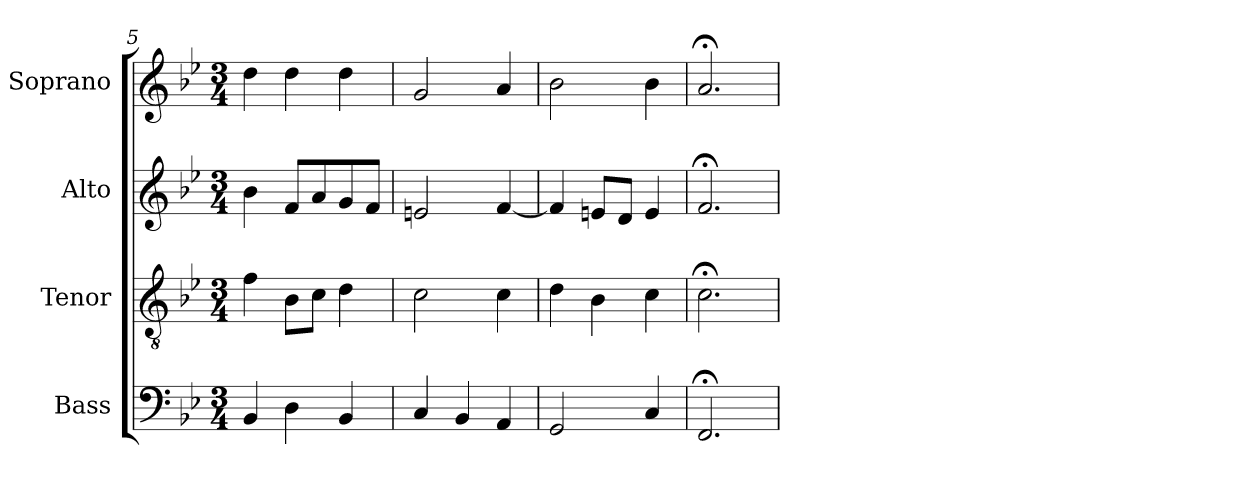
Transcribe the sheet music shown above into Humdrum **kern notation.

**kern	**kern	**kern	**kern
*part4	*part3	*part2	*part1
*staff4	*staff3	*staff2	*staff1
*I"Bass	*I"Tenor	*I"Alto	*I"Soprano
*I'B	*I'T	*I'A	*I'S
*clefF4	*clefGv2	*clefG2	*clefG2
*k[b-e-]	*k[b-e-]	*k[b-e-]	*k[b-e-]
*B-:	*B-:	*B-:	*B-:
*M3/4	*M3/4	*M3/4	*M3/4
*MM100	*MM100	*MM100	*MM100
=5	=5	=5	=5
4BB-	4f	4b-	4dd
4D	8B-L	8fL	4dd
.	8cJ	8a	.
4BB-	4d	8g	4dd
.	.	8fJ	.
=6	=6	=6	=6
4C	2c	2en	2g
4BB-	.	.	.
4AA	4c	[4f	4a
=7	=7	=7	=7
2GG	4d	4f]	2b-
.	4B-	8enL	.
.	.	8dJ	.
4C	4c	4e	4b-
=8	=8	=8	=8
2.FF;<	2.c;<	2.f;<	2.a;<
=	=	=	=
*-	*-	*-	*-
